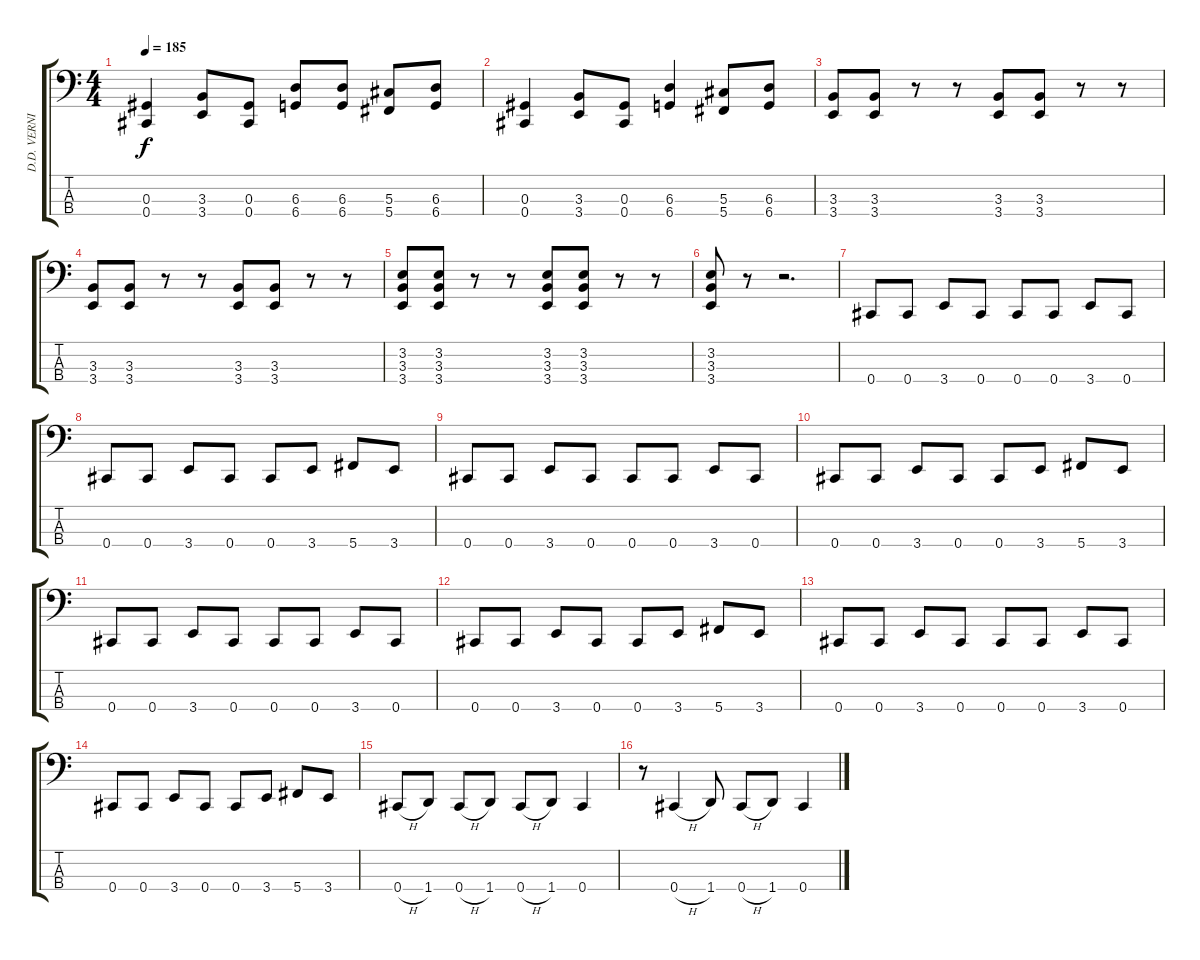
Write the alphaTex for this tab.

\track ("D.D. VERNI - bass" "D.D. VERNI") {instrument slapbass1}
\staff {score tabs}
\tuning (Gb2 Db2 Ab1 Db1) {hide}
\ts (4 4)
\tempo 185
\clef f4
\ks c
(0.3 0.4).4{dy f} (3.3 3.4).8 (0.3 0.4).8 (6.3 6.4).8 (6.3 6.4).8 (5.3 5.4).8 (6.3 6.4).8 |
(0.3 0.4).4 (3.3 3.4).8 (0.3 0.4).8 (6.3 6.4).4 (5.3 5.4).8 (6.3 6.4).8 |
(3.3 3.4).8 (3.3 3.4).8 r.8 r.8 (3.3 3.4).8 (3.3 3.4).8 r.8 r.8 |
(3.3 3.4).8 (3.3 3.4).8 r.8 r.8 (3.3 3.4).8 (3.3 3.4).8 r.8 r.8 |
(3.2 3.3 3.4).8 (3.2 3.3 3.4).8 r.8 r.8 (3.2 3.3 3.4).8 (3.2 3.3 3.4).8 r.8 r.8 |
(3.2 3.3 3.4).8 r.8 r.2{d} |
0.4.8 0.4.8 3.4.8 0.4.8 0.4.8 0.4.8 3.4.8 0.4.8 |
0.4.8 0.4.8 3.4.8 0.4.8 0.4.8 3.4.8 5.4.8 3.4.8 |
0.4.8 0.4.8 3.4.8 0.4.8 0.4.8 0.4.8 3.4.8 0.4.8 |
0.4.8 0.4.8 3.4.8 0.4.8 0.4.8 3.4.8 5.4.8 3.4.8 |
0.4.8 0.4.8 3.4.8 0.4.8 0.4.8 0.4.8 3.4.8 0.4.8 |
0.4.8 0.4.8 3.4.8 0.4.8 0.4.8 3.4.8 5.4.8 3.4.8 |
0.4.8 0.4.8 3.4.8 0.4.8 0.4.8 0.4.8 3.4.8 0.4.8 |
0.4.8 0.4.8 3.4.8 0.4.8 0.4.8 3.4.8 5.4.8 3.4.8 |
0.4{h}.8 1.4.8 0.4{h}.8 1.4.8 0.4{h}.8 1.4.8 0.4.4 |
r.8 0.4{h}.4 1.4.8 0.4{h}.8 1.4.8 0.4.4
